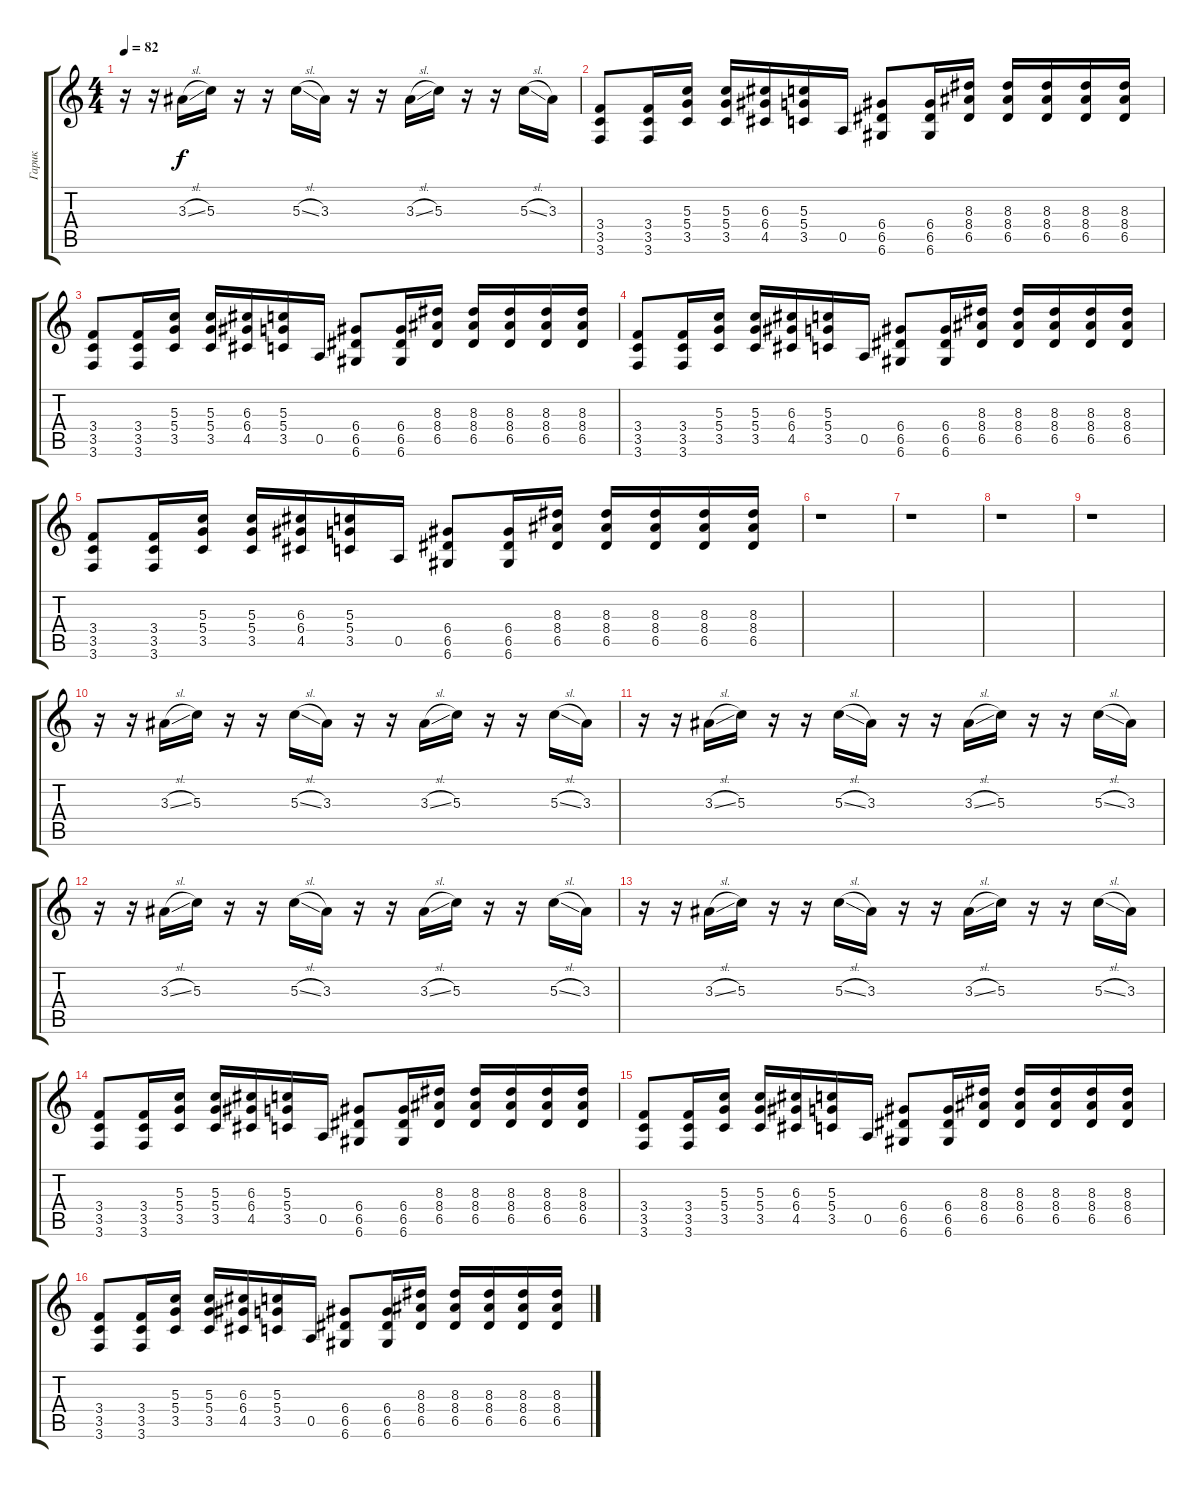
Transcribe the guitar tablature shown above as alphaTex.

\track ("Гарик" "Гарик") {instrument distortionguitar}
\staff {score tabs}
\tuning (E4 B3 G3 D3 A2 D2) {hide}
\ts (4 4)
\tempo 82
\clef g2
\ks c
r.16{dy f} r.16 3.3{sl}.16 5.3.16 r.16 r.16 5.3{sl}.16 3.3.16 r.16 r.16 3.3{sl}.16 5.3.16 r.16 r.16 5.3{sl}.16 3.3.16 |
(3.4 3.5 3.6).8 (3.4 3.5 3.6).16 (5.3 5.4 3.5).16 (5.3 5.4 3.5).16 (6.3 6.4 4.5).16 (5.3 5.4 3.5).16 0.5.16 (6.4 6.5 6.6).8 (6.4 6.5 6.6).16 (8.3 8.4 6.5).16 (8.3 8.4 6.5).16 (8.3 8.4 6.5).16 (8.3 8.4 6.5).16 (8.3 8.4 6.5).16 |
(3.4 3.5 3.6).8 (3.4 3.5 3.6).16 (5.3 5.4 3.5).16 (5.3 5.4 3.5).16 (6.3 6.4 4.5).16 (5.3 5.4 3.5).16 0.5.16 (6.4 6.5 6.6).8 (6.4 6.5 6.6).16 (8.3 8.4 6.5).16 (8.3 8.4 6.5).16 (8.3 8.4 6.5).16 (8.3 8.4 6.5).16 (8.3 8.4 6.5).16 |
(3.4 3.5 3.6).8 (3.4 3.5 3.6).16 (5.3 5.4 3.5).16 (5.3 5.4 3.5).16 (6.3 6.4 4.5).16 (5.3 5.4 3.5).16 0.5.16 (6.4 6.5 6.6).8 (6.4 6.5 6.6).16 (8.3 8.4 6.5).16 (8.3 8.4 6.5).16 (8.3 8.4 6.5).16 (8.3 8.4 6.5).16 (8.3 8.4 6.5).16 |
(3.4 3.5 3.6).8 (3.4 3.5 3.6).16 (5.3 5.4 3.5).16 (5.3 5.4 3.5).16 (6.3 6.4 4.5).16 (5.3 5.4 3.5).16 0.5.16 (6.4 6.5 6.6).8 (6.4 6.5 6.6).16 (8.3 8.4 6.5).16 (8.3 8.4 6.5).16 (8.3 8.4 6.5).16 (8.3 8.4 6.5).16 (8.3 8.4 6.5).16 |
r.1 |
r.1 |
r.1 |
r.1 |
r.16 r.16 3.3{sl}.16 5.3.16 r.16 r.16 5.3{sl}.16 3.3.16 r.16 r.16 3.3{sl}.16 5.3.16 r.16 r.16 5.3{sl}.16 3.3.16 |
r.16 r.16 3.3{sl}.16 5.3.16 r.16 r.16 5.3{sl}.16 3.3.16 r.16 r.16 3.3{sl}.16 5.3.16 r.16 r.16 5.3{sl}.16 3.3.16 |
r.16 r.16 3.3{sl}.16 5.3.16 r.16 r.16 5.3{sl}.16 3.3.16 r.16 r.16 3.3{sl}.16 5.3.16 r.16 r.16 5.3{sl}.16 3.3.16 |
r.16 r.16 3.3{sl}.16 5.3.16 r.16 r.16 5.3{sl}.16 3.3.16 r.16 r.16 3.3{sl}.16 5.3.16 r.16 r.16 5.3{sl}.16 3.3.16 |
(3.4 3.5 3.6).8 (3.4 3.5 3.6).16 (5.3 5.4 3.5).16 (5.3 5.4 3.5).16 (6.3 6.4 4.5).16 (5.3 5.4 3.5).16 0.5.16 (6.4 6.5 6.6).8 (6.4 6.5 6.6).16 (8.3 8.4 6.5).16 (8.3 8.4 6.5).16 (8.3 8.4 6.5).16 (8.3 8.4 6.5).16 (8.3 8.4 6.5).16 |
(3.4 3.5 3.6).8 (3.4 3.5 3.6).16 (5.3 5.4 3.5).16 (5.3 5.4 3.5).16 (6.3 6.4 4.5).16 (5.3 5.4 3.5).16 0.5.16 (6.4 6.5 6.6).8 (6.4 6.5 6.6).16 (8.3 8.4 6.5).16 (8.3 8.4 6.5).16 (8.3 8.4 6.5).16 (8.3 8.4 6.5).16 (8.3 8.4 6.5).16 |
(3.4 3.5 3.6).8 (3.4 3.5 3.6).16 (5.3 5.4 3.5).16 (5.3 5.4 3.5).16 (6.3 6.4 4.5).16 (5.3 5.4 3.5).16 0.5.16 (6.4 6.5 6.6).8 (6.4 6.5 6.6).16 (8.3 8.4 6.5).16 (8.3 8.4 6.5).16 (8.3 8.4 6.5).16 (8.3 8.4 6.5).16 (8.3 8.4 6.5).16
